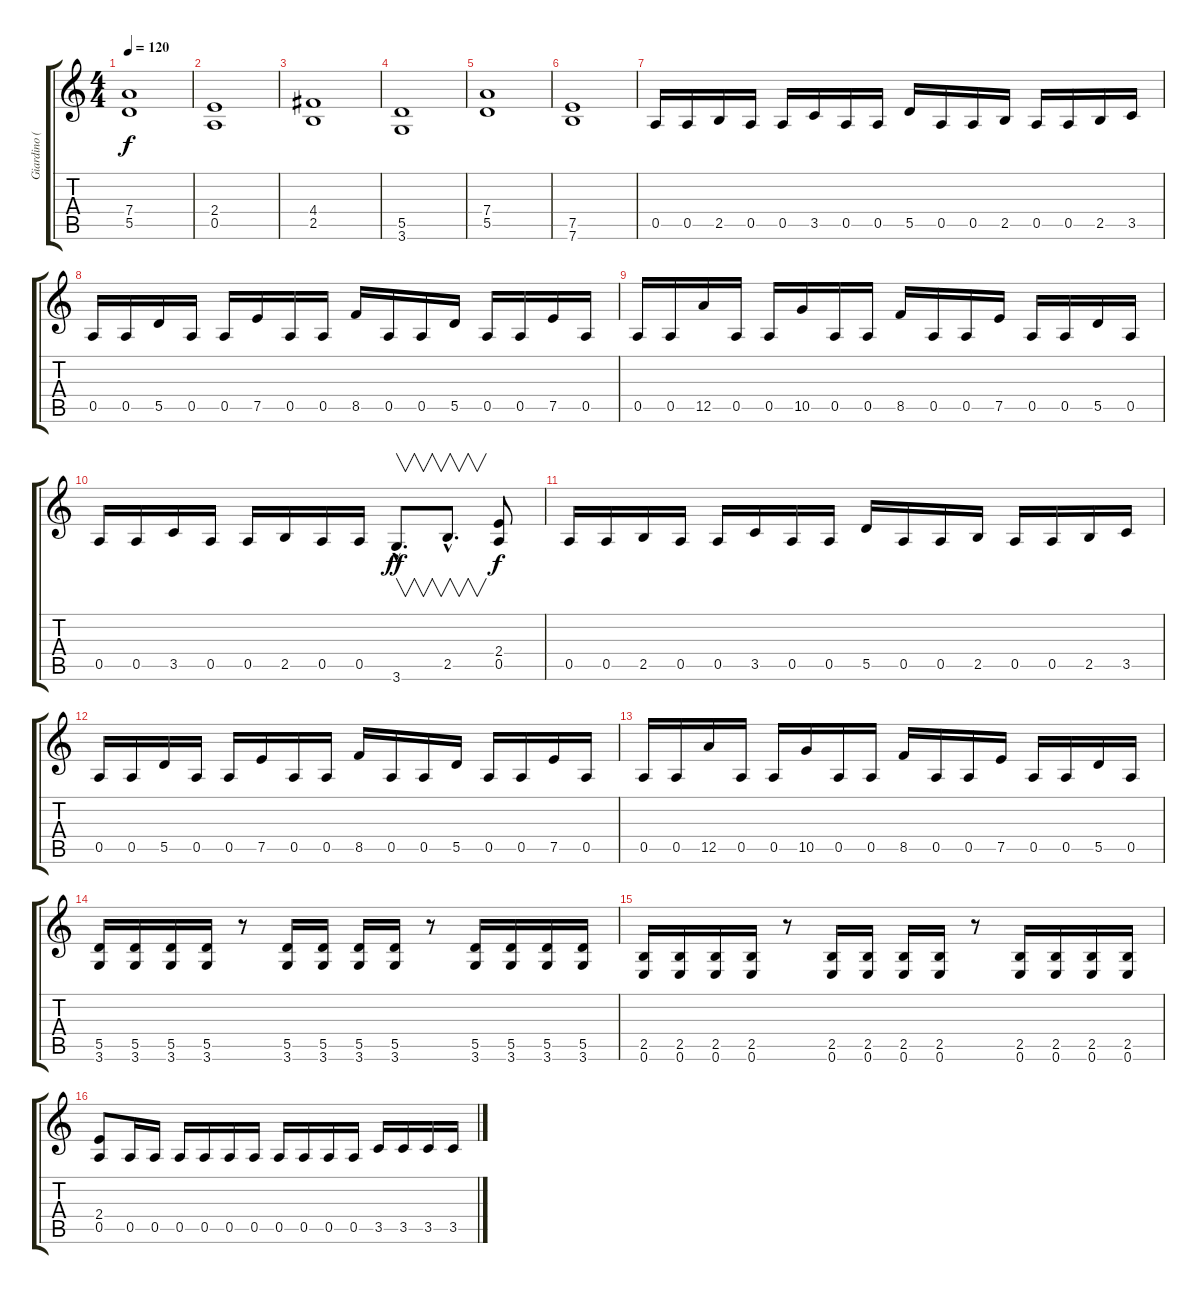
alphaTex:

\track ("Giardino (Rítmico)" "Giardino (") {instrument overdrivenguitar}
\staff {score tabs}
\tuning (E4 B3 G3 D3 A2 E2) {hide}
\ts (4 4)
\tempo 120
\clef g2
\ks c
(7.4 5.5).1{dy f} |
(2.4 0.5).1 |
(4.4 2.5).1 |
(5.5 3.6).1 |
(7.4 5.5).1 |
(7.5 7.6).1 |
0.5.16 0.5.16 2.5.16 0.5.16 0.5.16 3.5.16 0.5.16 0.5.16 5.5.16 0.5.16 0.5.16 2.5.16 0.5.16 0.5.16 2.5.16 3.5.16 |
0.5.16 0.5.16 5.5.16 0.5.16 0.5.16 7.5.16 0.5.16 0.5.16 8.5.16 0.5.16 0.5.16 5.5.16 0.5.16 0.5.16 7.5.16 0.5.16 |
0.5.16 0.5.16 12.5.16 0.5.16 0.5.16 10.5.16 0.5.16 0.5.16 8.5.16 0.5.16 0.5.16 7.5.16 0.5.16 0.5.16 5.5.16 0.5.16 |
0.5.16 0.5.16 3.5.16 0.5.16 0.5.16 2.5.16 0.5.16 0.5.16 3.6{hac}.8{v d dy ff} 2.5{hac}.8{v d} (2.4 0.5).8{dy f} |
0.5.16 0.5.16 2.5.16 0.5.16 0.5.16 3.5.16 0.5.16 0.5.16 5.5.16 0.5.16 0.5.16 2.5.16 0.5.16 0.5.16 2.5.16 3.5.16 |
0.5.16 0.5.16 5.5.16 0.5.16 0.5.16 7.5.16 0.5.16 0.5.16 8.5.16 0.5.16 0.5.16 5.5.16 0.5.16 0.5.16 7.5.16 0.5.16 |
0.5.16 0.5.16 12.5.16 0.5.16 0.5.16 10.5.16 0.5.16 0.5.16 8.5.16 0.5.16 0.5.16 7.5.16 0.5.16 0.5.16 5.5.16 0.5.16 |
(5.5 3.6).16 (5.5 3.6).16 (5.5 3.6).16 (5.5 3.6).16 r.8 (5.5 3.6).16 (5.5 3.6).16 (5.5 3.6).16 (5.5 3.6).16 r.8 (5.5 3.6).16 (5.5 3.6).16 (5.5 3.6).16 (5.5 3.6).16 |
(2.5 0.6).16 (2.5 0.6).16 (2.5 0.6).16 (2.5 0.6).16 r.8 (2.5 0.6).16 (2.5 0.6).16 (2.5 0.6).16 (2.5 0.6).16 r.8 (2.5 0.6).16 (2.5 0.6).16 (2.5 0.6).16 (2.5 0.6).16 |
(2.4 0.5).8 0.5.16 0.5.16 0.5.16 0.5.16 0.5.16 0.5.16 0.5.16 0.5.16 0.5.16 0.5.16 3.5.16 3.5.16 3.5.16 3.5.16
